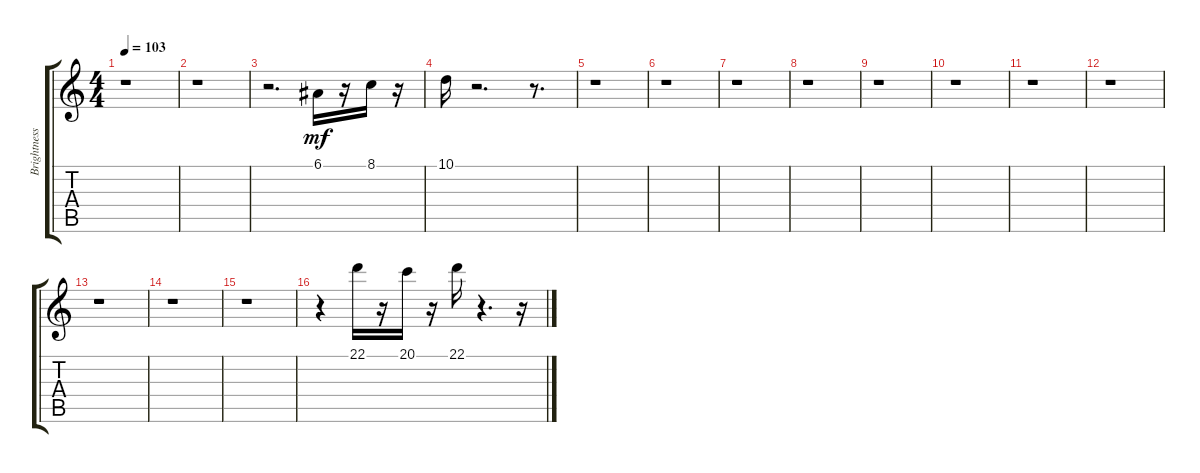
\track ("Brightness" "Brightness") {instrument fx5brightness}
\staff {score tabs}
\tuning (E4 B3 G3 D3 A2 E2) {hide}
\ts (4 4)
\tempo 103
\clef g2
\ks c
r.1{dy mf} |
r.1 |
r.2{d} 6.1.16 r.16 8.1.16 r.16 |
10.1.16 r.2{d} r.8{d} |
r.1 |
r.1 |
r.1 |
r.1 |
r.1 |
r.1 |
r.1 |
r.1 |
r.1 |
r.1 |
r.1 |
r.4 22.1.16 r.16 20.1.16 r.16 22.1.16 r.4{d} r.16
